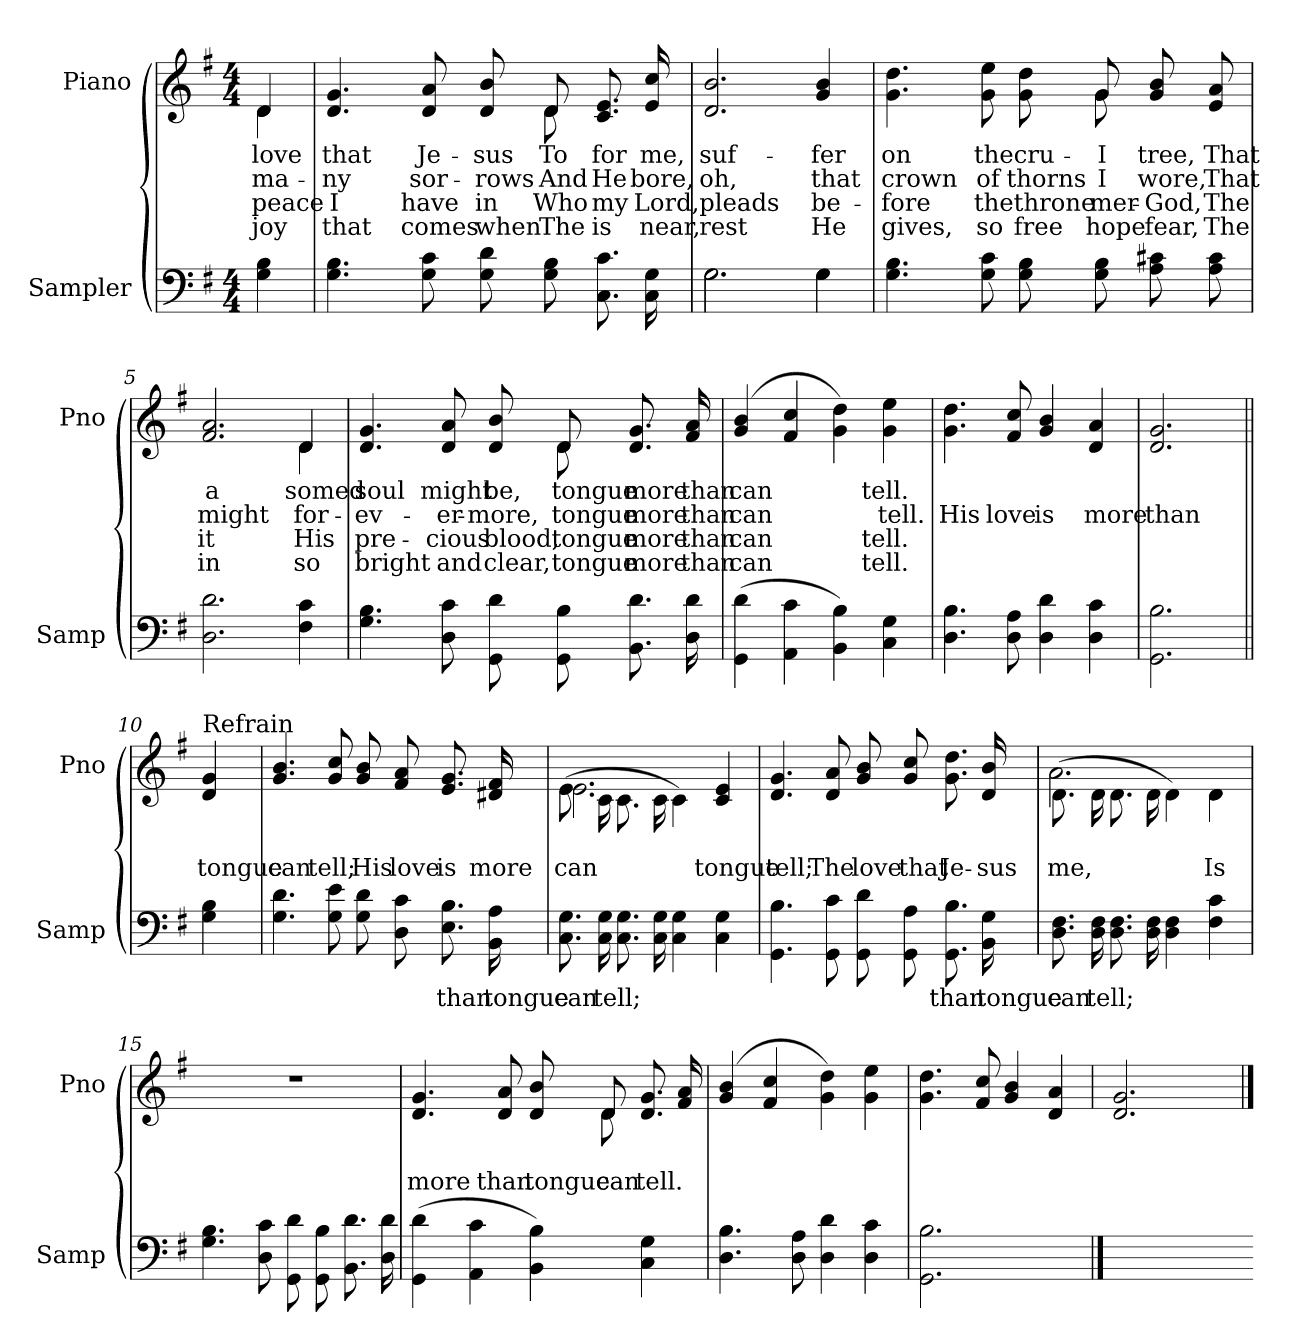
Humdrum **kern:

**kern	**text	**kern	**text	**text	**text	**text
*part2	*part2	*part1	*part1	*part1	*part1	*part1
*staff2	*staff2	*staff1	*staff1	*staff1	*staff1	*staff1
*I"Sampler	*	*I"Piano	*	*	*	*
*I'Samp	*	*I'Pno	*	*	*	*
*clefF4	*	*clefG2	*	*	*	*
*k[f#]	*	*k[f#]	*	*	*	*
*G:	*	*G:	*	*	*	*
*M4/4	*	*M4/4	*	*	*	*
=1	=1	=1	=1	=1	=1	=1
*	*	*^	*	*	*	*
4G 4B	.	4d/	4d	love	ma-	peace	joy
=2	=2	=2	=2	=2	=2	=2	=2
4.G 4.B	.	4.d 4.g	8ryy	that	-ny	I	that
*	*	*v	*v	*	*	*	*
8G 8c	.	8d 8a	Je-	sor-	have	comes
8G 8d	.	8d 8b	-sus	-rows	in	when
*	*	*^	*	*	*	*
8G 8B	.	8d/	8d	To	And	Who	The
8.C 8.c	.	8.c 8.e	4ryy	for	He	my	is
16C 16G	.	16e 16cc	.	me,	bore,	Lord,	near,
*	*	*v	*v	*	*	*	*
=3	=3	=3	=3	=3	=3	=3
*^	*	*	*	*	*	*
2.G\	2.G	.	2.d 2.b	suf-	oh,	pleads	rest
4G\	4G	.	4g 4b	-fer	that	be-	He
*v	*v	*	*	*	*	*	*
=4	=4	=4	=4	=4	=4	=4
*	*	*^	*	*	*	*
4.G 4.B	.	4.g 4.dd	8ryy	on	crown	-fore	gives,
*	*	*v	*v	*	*	*	*
8G 8c	.	8g 8ee	the	of	the	so
8G 8B	.	8g 8dd	cru-	thorns	throne	free
*	*	*^	*	*	*	*
8G 8B	.	8g/	8g	I	I	mer-	hope
8A 8c#X	.	8g 8b	4ryy	tree,	wore,	God,	fear,
8A 8c#	.	8e 8a	.	That	That	The	The
=5	=5	=5	=5	=5	=5	=5	=5
2.D 2.d	.	2.f# 2.a	2.ryy	a	might	-it	in
4F# 4c	.	4d/	4d	-somed	for-	His	so
=6	=6	=6	=6	=6	=6	=6	=6
4.G 4.B	.	4.d 4.g	8ryy	soul	-ev-	pre-	bright
*	*	*v	*v	*	*	*	*
8D 8c	.	8d 8a	might	-er-	-cious	and
8GG 8d	.	8d 8b	be,	-more,	blood,	clear,
*	*	*^	*	*	*	*
8GG 8B	.	8d/	8d	tongue	tongue	tongue	tongue
8.BB 8.d	.	8.d 8.g	4ryy	more	more	more	more
16D 16d	.	16f# 16a	.	than	than	than	than
*	*	*v	*v	*	*	*	*
=7	=7	=7	=7	=7	=7	=7
(4GG 4d	.	(4g 4b	can	can	can	can
4AA 4c	.	4f# 4cc	.	.	.	.
4BB 4B)	.	4g 4dd)	.	.	.	.
4C 4G	.	4g 4ee	tell.	tell.	tell.	tell.
=8	=8	=8	=8	=8	=8	=8
4.D 4.B	.	4.g 4.dd	.	His	.	.
8D 8A	.	8f# 8cc	.	love	.	.
4D 4d	.	4g 4b	.	is	.	.
4D 4c	.	4d 4a	.	more	.	.
=9	=9	=9	=9	=9	=9	=9
2.GG 2.B	.	2.d 2.g	.	than	.	.
=10||	=10||	=10||	=10||	=10||	=10||	=10||
!	!	!LO:TX:t=Refrain	!	!	!	!
4G 4B	.	4d 4g	.	tongue	.	.
=11	=11	=11	=11	=11	=11	=11
4.G 4.d	.	4.g 4.b	.	can	.	.
8G 8e	.	8g 8cc	.	tell;	.	.
8G 8d	.	8g 8b	.	His	.	.
8D 8c	.	8f# 8a	.	love	.	.
8.E 8.B	than	8.e 8.g	.	is	.	.
16BB 16A	tongue	16d#X 16f#	.	more	.	.
=12	=12	=12	=12	=12	=12	=12
*	*	*^	*	*	*	*
8.C\ 8.G\	can	(8.e\	2.e	.	can	.	.
16C\ 16G\	tell;	16c\	.	.	.	.	.
8.C\ 8.G\	.	8.c\	.	.	.	.	.
16C\ 16G\	.	16c\	.	.	.	.	.
4C 4G	.	4c\)	.	.	.	.	.
4C 4G	.	4c 4e	4ryy	.	tongue	.	.
*	*	*v	*v	*	*	*	*
=13	=13	=13	=13	=13	=13	=13
4.GG 4.B	.	4.d 4.g	.	tell;	.	.
8GG 8c	.	8d 8a	.	The	.	.
8GG 8d	.	8g 8b	.	love	.	.
8GG 8A	.	8g 8cc	.	that	.	.
8.GG 8.B	than	8.g 8.dd	.	Je-	.	.
16BB 16G	tongue	16d 16b	.	-sus	.	.
=14	=14	=14	=14	=14	=14	=14
*	*	*^	*	*	*	*
8.D\ 8.F#\	can	(8.d\	2.a	.	me,	.	.
16D\ 16F#\	tell;	16d\	.	.	.	.	.
8.D\ 8.F#\	.	8.d\	.	.	.	.	.
16D\ 16F#\	.	16d\	.	.	.	.	.
4D 4F#	.	4d\)	.	.	.	.	.
4F# 4c	.	4d\	4d	.	Is	.	.
*	*	*v	*v	*	*	*	*
=15	=15	=15	=15	=15	=15	=15
4.G 4.B	.	1r	.	.	.	.
8D 8c	.	.	.	.	.	.
8GG 8d	.	.	.	.	.	.
8GG 8B	.	.	.	.	.	.
8.BB 8.d	.	.	.	.	.	.
16D 16d	.	.	.	.	.	.
=16	=16	=16	=16	=16	=16	=16
*	*	*^	*	*	*	*
(4GG 4d	.	4.d 4.g	8ryy	.	more	.	.
*	*	*v	*v	*	*	*	*
4AA 4c	.	.	.	.	.	.
.	.	8d 8a	.	than	.	.
4BB 4B)	.	8d 8b	.	tongue	.	.
*	*	*^	*	*	*	*
.	.	8d/	8d	.	can	.	.
4C 4G	.	8.d 8.g	4ryy	.	tell.	.	.
.	.	16f# 16a	.	.	.	.	.
*	*	*v	*v	*	*	*	*
=17	=17	=17	=17	=17	=17	=17
4.D 4.B	.	(4g 4b	.	.	.	.
.	.	4f# 4cc	.	.	.	.
8D 8A	.	.	.	.	.	.
4D 4d	.	4g 4dd)	.	.	.	.
4D 4c	.	4g 4ee	.	.	.	.
=18	=18	=18	=18	=18	=18	=18
2.GG 2.B	.	4.g 4.dd	.	.	.	.
.	.	8f# 8cc	.	.	.	.
.	.	4g 4b	.	.	.	.
4ryy	.	4d 4a	.	.	.	.
==19	=19	=19	=19	=19	=19	=19
1ryy	.	2.d 2.g	.	.	.	.
.	.	4ryy	.	.	.	.
=	==	==	==	==	==	==
*-	*-	*-	*-	*-	*-	*-
